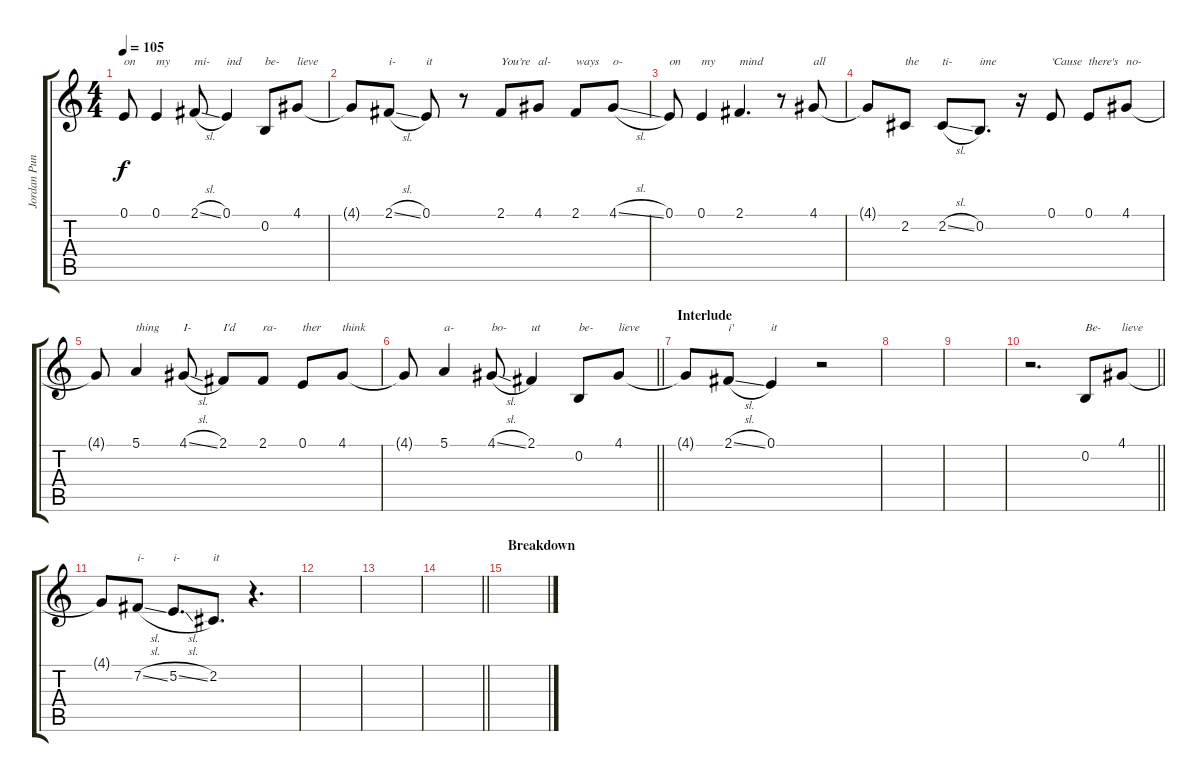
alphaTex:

\track ("Jordan Pundik" "Jordan Pun") {instrument altosax}
\staff {score tabs}
\tuning (E4 B3 G3 D3 A2 E2) {hide}
\ts (4 4)
\tempo 105
\clef g2
\ks c
0.1.8{txt "on" dy f} 0.1.4{txt "my"} 2.1{sl}.8{txt "mi-"} 0.1.4{txt "ind"} 0.2.8{txt "be-"} 4.1.8{txt "lieve"} |
4.1{t}.8 2.1{sl}.8{txt "i-"} 0.1.8{txt "it"} r.8 2.1.8{txt "You're"} 4.1.8{txt "al-"} 2.1.8{txt "ways"} 4.1{sl}.8{txt "o-"} |
0.1.8{txt "on"} 0.1.4{txt "my"} 2.1.4{d txt "mind"} r.8 4.1.8{txt "all"} |
4.1{t}.8 2.2.8{txt "the"} 2.2{sl}.8{txt "ti-"} 0.2.8{d txt "ime"} r.16 0.1.8{txt "'Cause"} 0.1.8{txt "there's"} 4.1.8{txt "no-"} |
4.1{t}.8 5.1.4{txt "thing"} 4.1{sl}.8{txt "I-"} 2.1.8{txt "I'd"} 2.1.8{txt "ra-"} 0.1.8{txt "ther"} 4.1.8{txt "think"} |
\barLineRight lightlight
4.1{t}.8 5.1.4{txt "a-"} 4.1{sl}.8{txt "bo-"} 2.1.4{txt "ut"} 0.2.8{txt "be-"} 4.1.8{txt "lieve"} |
\section ("" "Interlude")
4.1{t}.8 2.1{sl}.8{txt "i'"} 0.1.4{txt "it"} r.2 |
|
|
\barLineRight lightlight
r.2{d} 0.2.8{txt "Be-"} 4.1.8{txt "lieve"} |
4.1{t}.8 7.2{sl}.8{txt "i-"} 5.2{sl}.8{d txt "i-"} 2.2.8{d txt "it"} r.4{d} |
|
|
\barLineRight lightlight
|
\section ("" "Breakdown")
